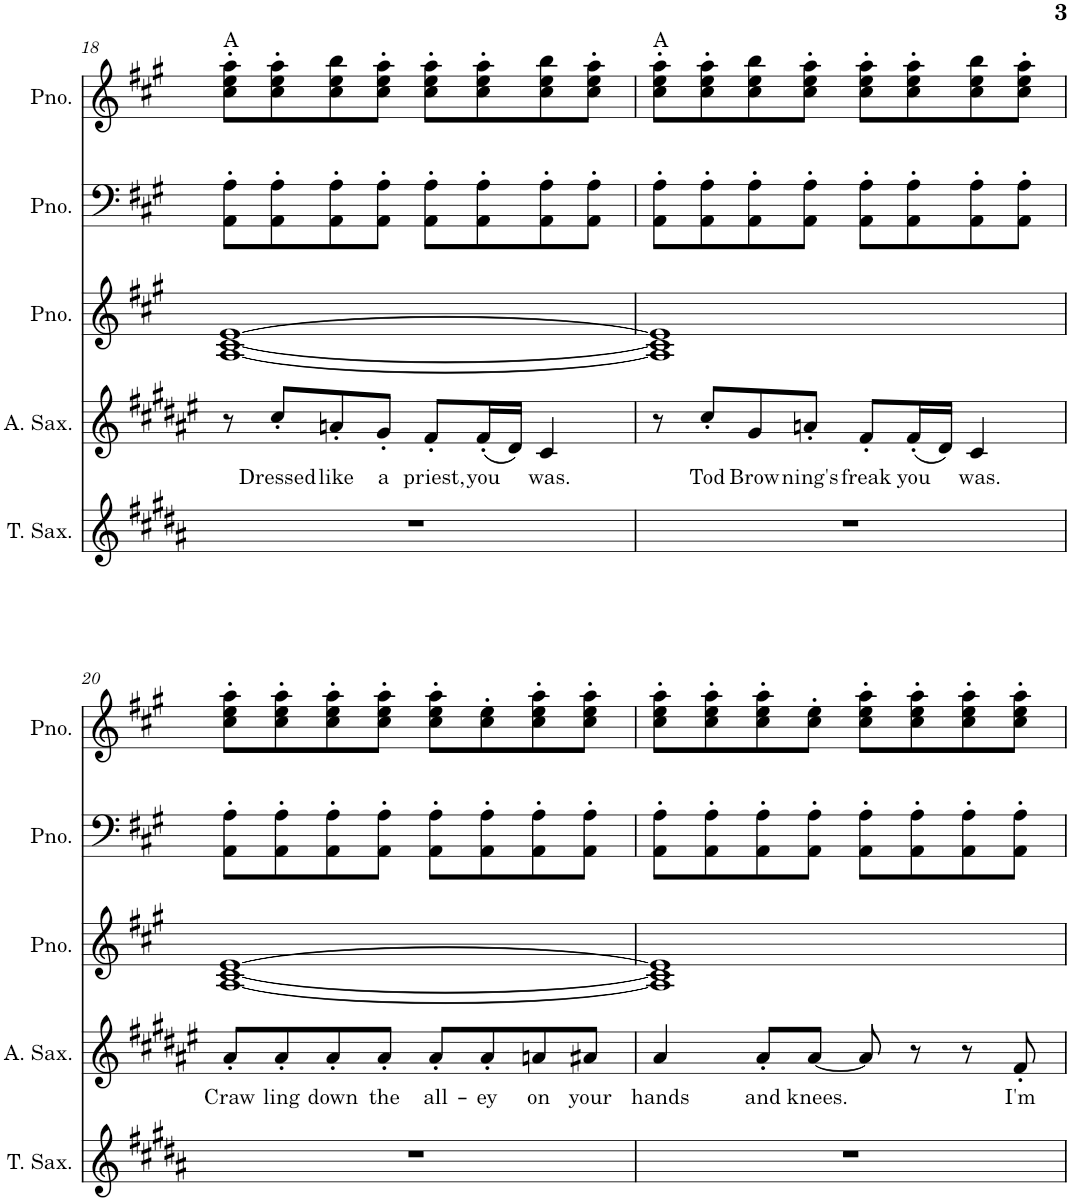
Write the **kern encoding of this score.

**kern	**kern	**text	**kern	**kern	**kern
*part5	*part4	*part4	*part3	*part2	*part1
*staff5	*staff4	*staff4	*staff3	*staff2	*staff1
*I"Tenor Saxophone	*I"Alto Saxophone	*	*I"Piano	*I"Piano, Diamond Dogs	*I"Piano
*I'T. Sax.	*I'A. Sax.	*	*I'Pno.	*I'Pno.	*I'Pno.
!!LO:PB:g=z
*clefG2	*clefG2	*	*clefG2	*clefF4	*clefG2
*Trd8c14	*Trd5c9	*	*	*	*
*k[f#c#g#d#a#]	*k[f#c#g#d#a#e#]	*	*k[f#c#g#]	*k[f#c#g#]	*k[f#c#g#]
*M4/4	*M4/4	*	*M4/4	*M4/4	*M4/4
=18	=18	=18	=18	=18	=18
!	!	!	!	!	!LO:TX:a:t=A
1r	8r	.	[1A [1c# [1e	8AA\' 8A\'L	8cc#\' 8ee\' 8aa\'L
!	!	!LO:LY:b	!	!	!
.	8cc#'/L	Dressed	.	8AA\' 8A\'	8cc#\' 8ee\' 8aa\'
!	!	!LO:LY:b	!	!	!
.	8an'/	like	.	8AA\' 8A\'	8cc#\ 8ee\ 8bb\
!	!	!LO:LY:b	!	!	!
.	8g#'/J	a	.	8AA\' 8A\'J	8cc#\' 8ee\' 8aa\'J
!	!	!LO:LY:b	!	!	!
.	8f#'/L	priest,	.	8AA\' 8A\'L	8cc#\' 8ee\' 8aa\'L
!	!	!LO:LY:b	!	!	!
.	(16f#'/L	you	.	8AA\' 8A\'	8cc#\' 8ee\' 8aa\'
.	16d#/JJ)	.	.	.	.
!	!	!LO:LY:b	!	!	!
.	4c#/	was.	.	8AA\' 8A\'	8cc#\ 8ee\ 8bb\
.	.	.	.	8AA\' 8A\'J	8cc#\' 8ee\' 8aa\'J
=19	=19	=19	=19	=19	=19
!	!	!	!	!	!LO:TX:a:t=A
1r	8r	.	1A] 1c#] 1e]	8AA\' 8A\'L	8cc#\' 8ee\' 8aa\'L
!	!	!LO:LY:b	!	!	!
.	8cc#'/L	Tod	.	8AA\' 8A\'	8cc#\' 8ee\' 8aa\'
!	!	!LO:LY:b	!	!	!
.	8g#/	Brow	.	8AA\' 8A\'	8cc#\ 8ee\ 8bb\
!	!	!LO:LY:b	!	!	!
.	8an'/J	ning's	.	8AA\' 8A\'J	8cc#\' 8ee\' 8aa\'J
!	!	!LO:LY:b	!	!	!
.	8f#'/L	freak	.	8AA\' 8A\'L	8cc#\' 8ee\' 8aa\'L
!	!	!LO:LY:b	!	!	!
.	(16f#'/L	you	.	8AA\' 8A\'	8cc#\' 8ee\' 8aa\'
.	16d#/JJ)	.	.	.	.
!	!	!LO:LY:b	!	!	!
.	4c#/	was.	.	8AA\' 8A\'	8cc#\ 8ee\ 8bb\
.	.	.	.	8AA\' 8A\'J	8cc#\' 8ee\' 8aa\'J
!!LO:LB:g=z
=20	=20	=20	=20	=20	=20
!	!	!LO:LY:b	!	!	!
1r	8a#'/L	Craw	[1A [1c# [1e	8AA\' 8A\'L	8cc#\' 8ee\' 8aa\'L
!	!	!LO:LY:b	!	!	!
.	8a#'/	ling	.	8AA\' 8A\'	8cc#\' 8ee\' 8aa\'
!	!	!LO:LY:b	!	!	!
.	8a#'/	down	.	8AA\' 8A\'	8cc#\' 8ee\' 8aa\'
!	!	!LO:LY:b	!	!	!
.	8a#'/J	the	.	8AA\' 8A\'J	8cc#\' 8ee\' 8aa\'J
!	!	!LO:LY:b	!	!	!
.	8a#'/L	all-	.	8AA\' 8A\'L	8cc#\' 8ee\' 8aa\'L
!	!	!LO:LY:b	!	!	!
.	8a#'/	-ey	.	8AA\' 8A\'	8cc#\' 8ee\'
!	!	!LO:LY:b	!	!	!
.	8an/	on	.	8AA\' 8A\'	8cc#\' 8ee\' 8aa\'
!	!	!LO:LY:b	!	!	!
.	8a#X/J	your	.	8AA\' 8A\'J	8cc#\' 8ee\' 8aa\'J
=21	=21	=21	=21	=21	=21
!	!	!LO:LY:b	!	!	!
1r	4a#/	hands	1A] 1c#] 1e]	8AA\' 8A\'L	8cc#\' 8ee\' 8aa\'L
.	.	.	.	8AA\' 8A\'	8cc#\' 8ee\' 8aa\'
!	!	!LO:LY:b	!	!	!
.	8a#'/L	and	.	8AA\' 8A\'	8cc#\' 8ee\' 8aa\'
!	!	!LO:LY:b	!	!	!
.	[8a#/J	knees.	.	8AA\' 8A\'J	8cc#\' 8ee\'J
.	8a#/]	.	.	8AA\' 8A\'L	8cc#\' 8ee\' 8aa\'L
.	8r	.	.	8AA\' 8A\'	8cc#\' 8ee\' 8aa\'
.	8r	.	.	8AA\' 8A\'	8cc#\' 8ee\' 8aa\'
!	!	!LO:LY:b	!	!	!
.	8f#'/	I'm	.	8AA\' 8A\'J	8cc#\' 8ee\' 8aa\'J
=	=	=	=	=	=
*-	*-	*-	*-	*-	*-
